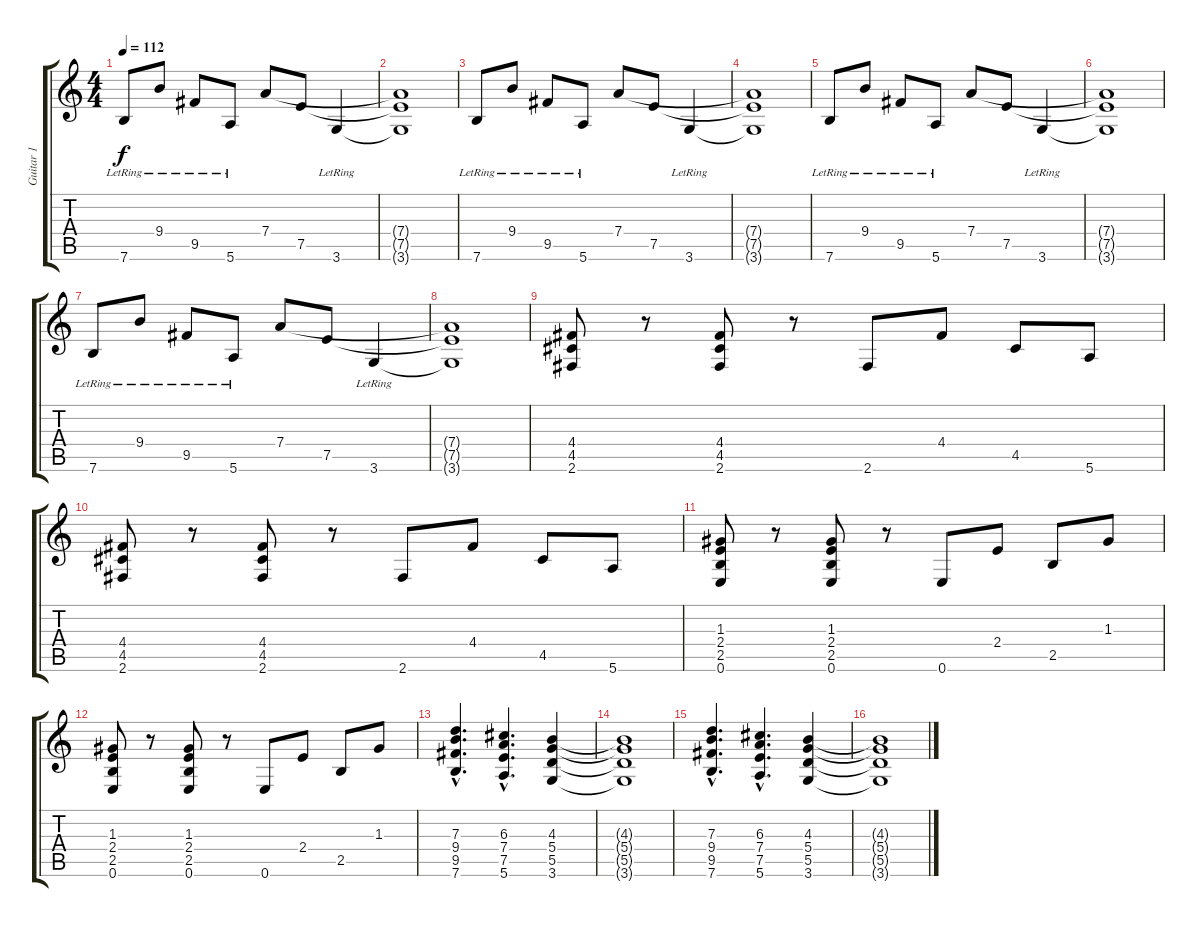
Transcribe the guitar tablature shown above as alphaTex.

\track ("Guitar 1" "Guitar 1") {instrument electricguitarclean}
\staff {score tabs}
\tuning (E4 B3 G3 D3 A2 E2) {hide}
\ts (4 4)
\tempo 112
\clef g2
\ks c
7.6{lr}.8{dy f} 9.4{lr}.8 9.5{lr}.8 5.6{lr}.8 7.4.8 7.5.8 3.6{lr}.4 |
(7.4{t} 7.5{t} 3.6{t}).1 |
7.6{lr}.8 9.4{lr}.8 9.5{lr}.8 5.6{lr}.8 7.4.8 7.5.8 3.6{lr}.4 |
(7.4{t} 7.5{t} 3.6{t}).1 |
7.6{lr}.8 9.4{lr}.8 9.5{lr}.8 5.6{lr}.8 7.4.8 7.5.8 3.6{lr}.4 |
(7.4{t} 7.5{t} 3.6{t}).1 |
7.6{lr}.8 9.4{lr}.8 9.5{lr}.8 5.6{lr}.8 7.4.8 7.5.8 3.6{lr}.4 |
(7.4{t} 7.5{t} 3.6{t}).1 |
(4.4 4.5 2.6).8 r.8 (4.4 4.5 2.6).8 r.8 2.6.8 4.4.8 4.5.8 5.6.8 |
(4.4 4.5 2.6).8 r.8 (4.4 4.5 2.6).8 r.8 2.6.8 4.4.8 4.5.8 5.6.8 |
(1.3 2.4 2.5 0.6).8 r.8 (1.3 2.4 2.5 0.6).8 r.8 0.6.8 2.4.8 2.5.8 1.3.8 |
(1.3 2.4 2.5 0.6).8 r.8 (1.3 2.4 2.5 0.6).8 r.8 0.6.8 2.4.8 2.5.8 1.3.8 |
(7.3{hac} 9.4{hac} 9.5{hac} 7.6{hac}).4{d} (6.3{hac} 7.4{hac} 7.5{hac} 5.6{hac}).4{d} (4.3 5.4 5.5 3.6).4 |
(4.3{t} 5.4{t} 5.5{t} 3.6{t}).1 |
(7.3{hac} 9.4{hac} 9.5{hac} 7.6{hac}).4{d} (6.3{hac} 7.4{hac} 7.5{hac} 5.6{hac}).4{d} (4.3 5.4 5.5 3.6).4 |
(4.3{t} 5.4{t} 5.5{t} 3.6{t}).1
